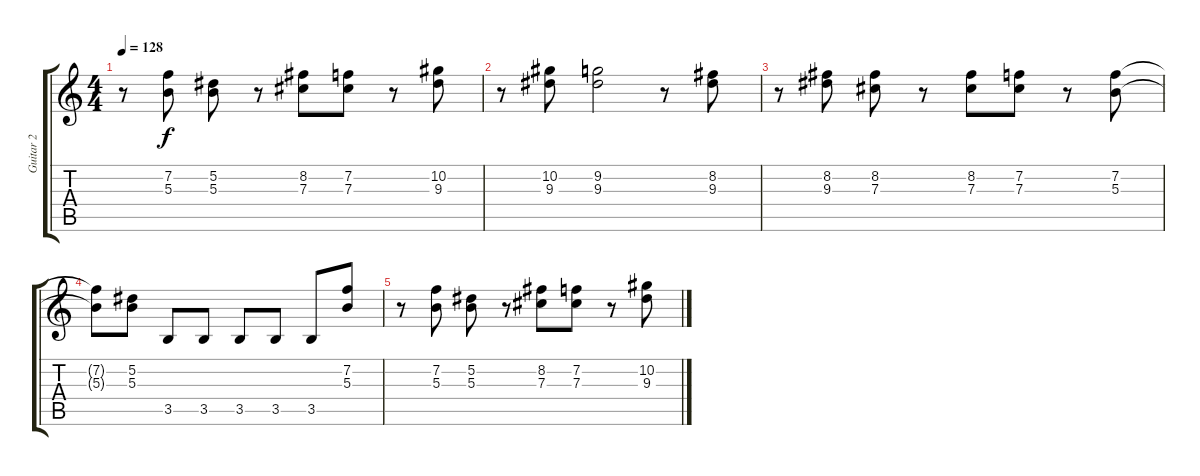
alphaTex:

\track ("Guitar 2" "Guitar 2") {instrument distortionguitar}
\staff {score tabs}
\tuning (Eb4 Bb3 Gb3 Db3 Ab2 Eb2) {hide}
\ts (4 4)
\tempo 128
\clef g2
\ks c
r.8{dy f} (7.2 5.3).8 (5.2 5.3).8 r.8 (8.2 7.3).8 (7.2 7.3).8 r.8 (10.2 9.3).8 |
r.8 (10.2 9.3).8 (9.2 9.3).2 r.8 (8.2 9.3).8 |
r.8 (8.2 9.3).8 (8.2 7.3).8 r.8 (8.2 7.3).8 (7.2 7.3).8 r.8 (7.2 5.3).8 |
(7.2{t} 5.3{t}).8 (5.2 5.3).8 3.5.8 3.5.8 3.5.8 3.5.8 3.5.8 (7.2 5.3).8 |
r.8 (7.2 5.3).8 (5.2 5.3).8 r.8 (8.2 7.3).8 (7.2 7.3).8 r.8 (10.2 9.3).8
